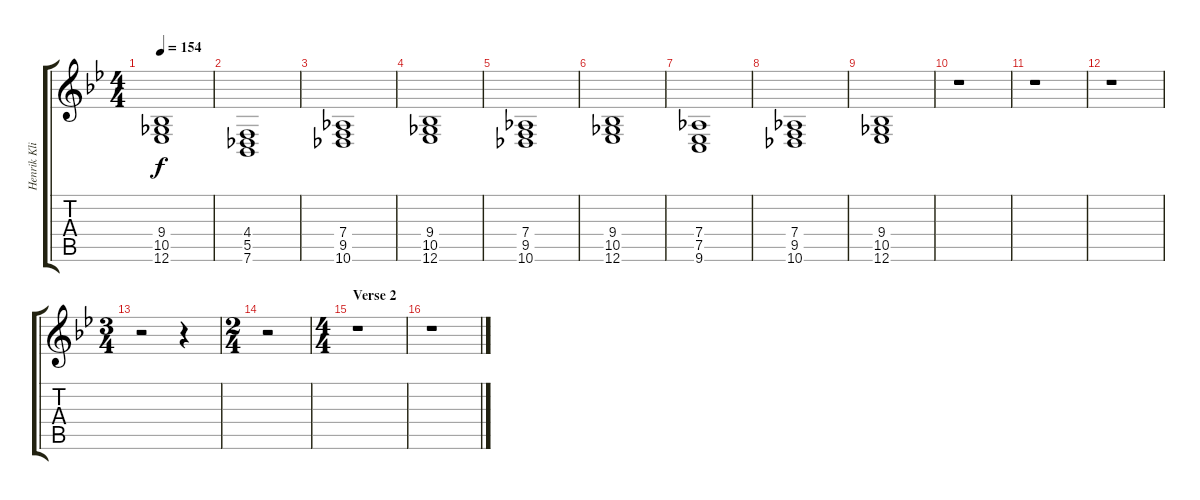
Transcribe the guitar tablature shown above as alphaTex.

\track ("Henrik Klingenberg 3" "Henrik Kli") {instrument stringensemble1}
\staff {score tabs}
\tuning (Eb4 Bb3 Gb3 Db3 Ab2 Eb2) {hide}
\ts (4 4)
\tempo 154
\clef g2
\ks gminor
(9.4 10.5 12.6).1{dy f} |
(4.4 5.5 7.6).1 |
(7.4 9.5 10.6).1 |
(9.4 10.5 12.6).1 |
(7.4 9.5 10.6).1 |
(9.4 10.5 12.6).1 |
(7.4 7.5 9.6).1 |
(7.4 9.5 10.6).1 |
(9.4 10.5 12.6).1 |
r.1 |
r.1 |
r.1 |
\ts (3 4)
r.2 r.4 |
\ts (2 4)
r.2 |
\ts (4 4)
\section ("" "Verse 2")
r.1 |
r.1
